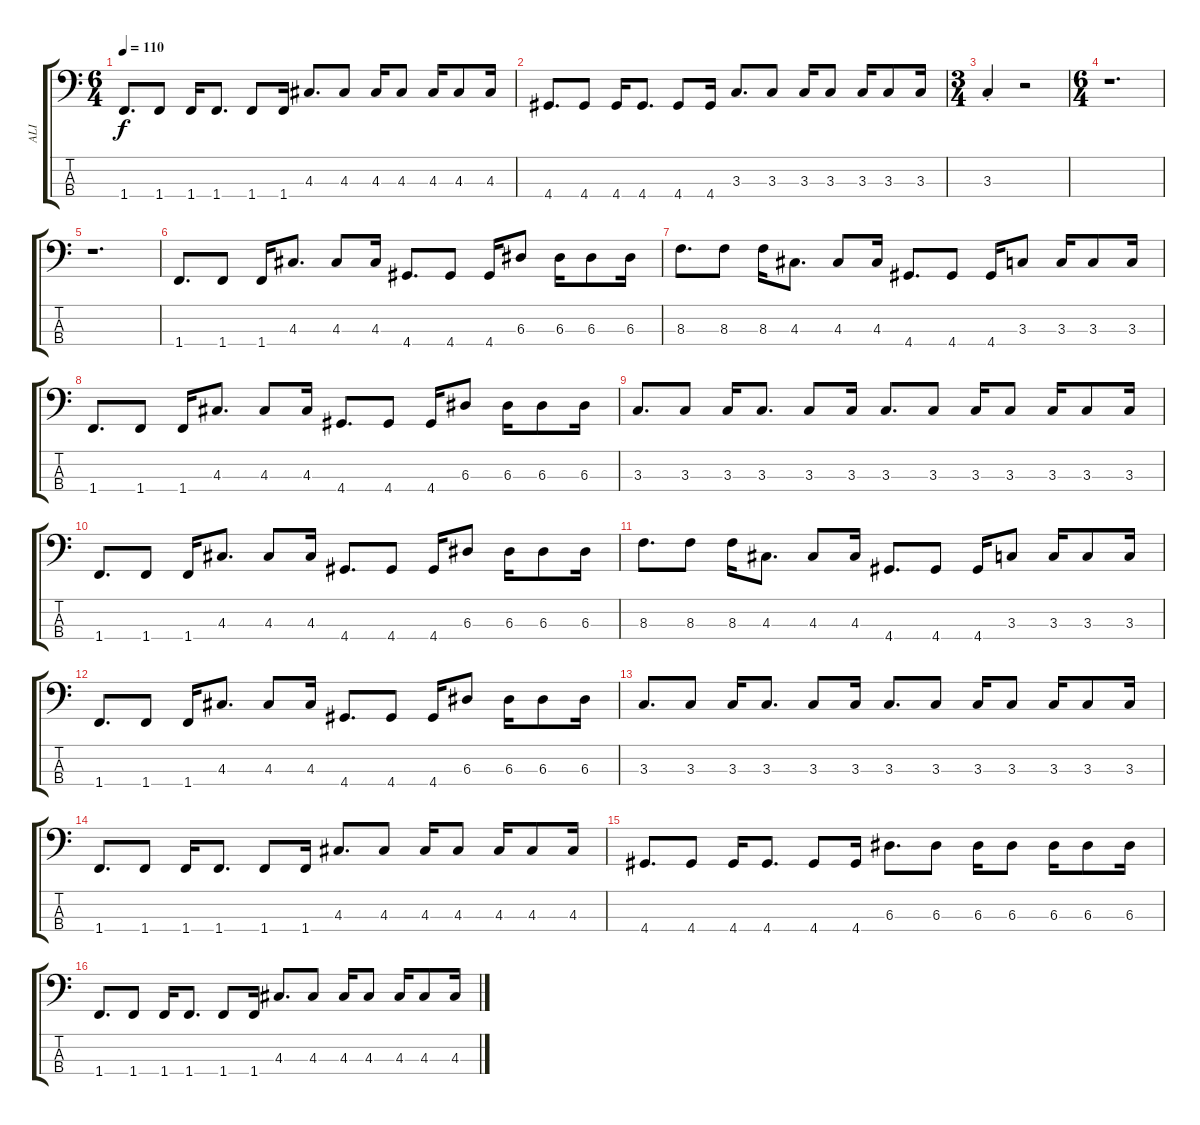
\track ("ALI" "ALI") {instrument electricbasspick}
\staff {score tabs}
\tuning (G2 D2 A1 E1) {hide}
\ts (6 4)
\tempo 110
\clef f4
\ks c
1.4.8{d dy f} 1.4.8 1.4.16 1.4.8{d} 1.4.8 1.4.16 4.3.8{d} 4.3.8 4.3.16 4.3.8 4.3.16 4.3.8 4.3.16 |
4.4.8{d} 4.4.8 4.4.16 4.4.8{d} 4.4.8 4.4.16 3.3.8{d} 3.3.8 3.3.16 3.3.8 3.3.16 3.3.8 3.3.16 |
\ts (3 4)
3.3{st}.4 r.2 |
\ts (6 4)
r.1{d} |
r.1{d} |
1.4.8{d} 1.4.8 1.4.16 4.3.8{d} 4.3.8 4.3.16 4.4.8{d} 4.4.8 4.4.16 6.3.8 6.3.16 6.3.8 6.3.16 |
8.3.8{d} 8.3.8 8.3.16 4.3.8{d} 4.3.8 4.3.16 4.4.8{d} 4.4.8 4.4.16 3.3.8 3.3.16 3.3.8 3.3.16 |
1.4.8{d} 1.4.8 1.4.16 4.3.8{d} 4.3.8 4.3.16 4.4.8{d} 4.4.8 4.4.16 6.3.8 6.3.16 6.3.8 6.3.16 |
3.3.8{d} 3.3.8 3.3.16 3.3.8{d} 3.3.8 3.3.16 3.3.8{d} 3.3.8 3.3.16 3.3.8 3.3.16 3.3.8 3.3.16 |
1.4.8{d} 1.4.8 1.4.16 4.3.8{d} 4.3.8 4.3.16 4.4.8{d} 4.4.8 4.4.16 6.3.8 6.3.16 6.3.8 6.3.16 |
8.3.8{d} 8.3.8 8.3.16 4.3.8{d} 4.3.8 4.3.16 4.4.8{d} 4.4.8 4.4.16 3.3.8 3.3.16 3.3.8 3.3.16 |
1.4.8{d} 1.4.8 1.4.16 4.3.8{d} 4.3.8 4.3.16 4.4.8{d} 4.4.8 4.4.16 6.3.8 6.3.16 6.3.8 6.3.16 |
3.3.8{d} 3.3.8 3.3.16 3.3.8{d} 3.3.8 3.3.16 3.3.8{d} 3.3.8 3.3.16 3.3.8 3.3.16 3.3.8 3.3.16 |
1.4.8{d} 1.4.8 1.4.16 1.4.8{d} 1.4.8 1.4.16 4.3.8{d} 4.3.8 4.3.16 4.3.8 4.3.16 4.3.8 4.3.16 |
4.4.8{d} 4.4.8 4.4.16 4.4.8{d} 4.4.8 4.4.16 6.3.8{d} 6.3.8 6.3.16 6.3.8 6.3.16 6.3.8 6.3.16 |
1.4.8{d} 1.4.8 1.4.16 1.4.8{d} 1.4.8 1.4.16 4.3.8{d} 4.3.8 4.3.16 4.3.8 4.3.16 4.3.8 4.3.16
